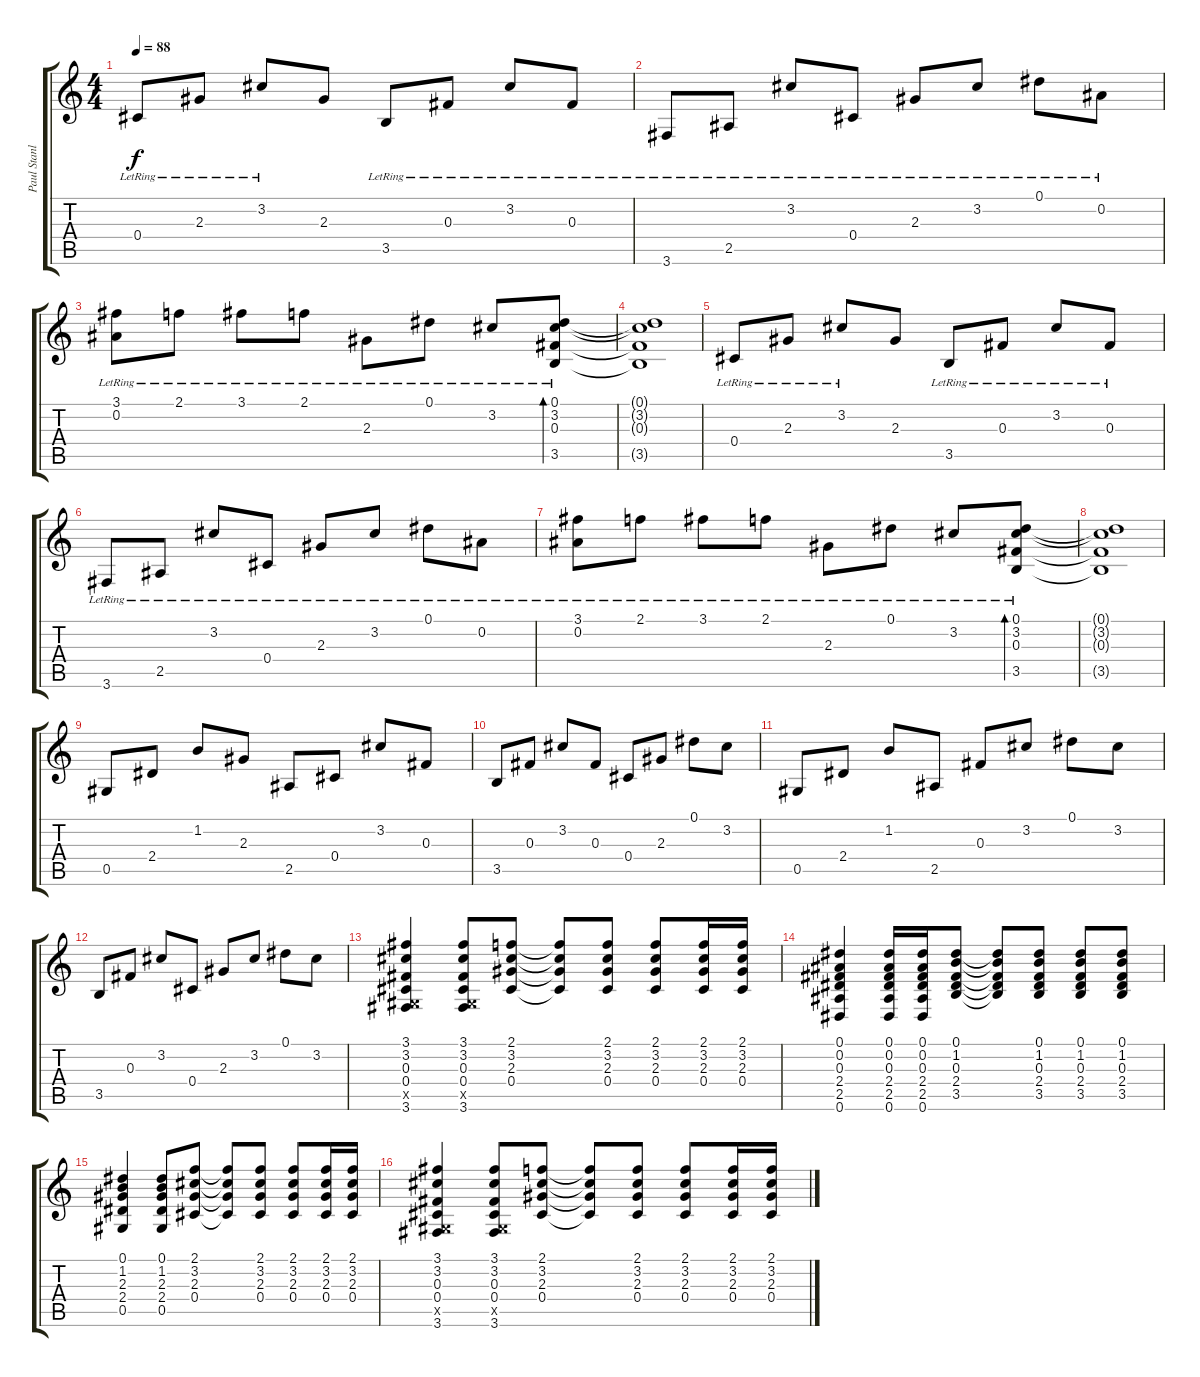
\track ("Paul Stanley" "Paul Stanl") {instrument acousticguitarsteel}
\staff {score tabs}
\tuning (Eb4 Bb3 Gb3 Db3 Ab2 Eb2) {hide}
\ts (4 4)
\tempo 88
\clef g2
\ks c
0.4{lr}.8{dy f instrument acousticguitarsteel} 2.3{lr}.8 3.2{lr}.8 2.3.8 3.5{lr}.8 0.3{lr}.8 3.2{lr}.8 0.3{lr}.8 |
3.6{lr}.8 2.5{lr}.8 3.2{lr}.8 0.4{lr}.8 2.3{lr}.8 3.2{lr}.8 0.1{lr}.8 0.2{lr}.8 |
(3.1{lr} 0.2{lr}).8 2.1{lr}.8 3.1{lr}.8 2.1{lr}.8 2.3{lr}.8 0.1{lr}.8 3.2{lr}.8 (0.1{lr} 3.2{lr} 0.3{lr} 3.5{lr}).8{bd 240} |
(0.1{t} 3.2{t} 0.3{t} 3.5{t}).1 |
0.4{lr}.8 2.3{lr}.8 3.2{lr}.8 2.3.8 3.5{lr}.8 0.3{lr}.8 3.2{lr}.8 0.3{lr}.8 |
3.6{lr}.8 2.5{lr}.8 3.2{lr}.8 0.4{lr}.8 2.3{lr}.8 3.2{lr}.8 0.1{lr}.8 0.2{lr}.8 |
(3.1{lr} 0.2{lr}).8 2.1{lr}.8 3.1{lr}.8 2.1{lr}.8 2.3{lr}.8 0.1{lr}.8 3.2{lr}.8 (0.1{lr} 3.2{lr} 0.3{lr} 3.5{lr}).8{bd 240} |
(0.1{t} 3.2{t} 0.3{t} 3.5{t}).1 |
0.5.8 2.4.8 1.2.8 2.3.8 2.5.8 0.4.8 3.2.8 0.3.8 |
3.5.8 0.3.8 3.2.8 0.3.8 0.4.8 2.3.8 0.1.8 3.2.8 |
0.5.8 2.4.8 1.2.8 2.5.8 0.3.8 3.2.8 0.1.8 3.2.8 |
3.5.8 0.3.8 3.2.8 0.4.8 2.3.8 3.2.8 0.1.8 3.2.8 |
(3.1 3.2 0.3 0.4 0.5{x} 3.6).4 (3.1 3.2 0.3 0.4 0.5{x} 3.6).8 (2.1 3.2 2.3 0.4).8 (2.1{t} 3.2{t} 2.3{t} 0.4{t}).8 (2.1 3.2 2.3 0.4).8 (2.1 3.2 2.3 0.4).8 (2.1 3.2 2.3 0.4).16 (2.1 3.2 2.3 0.4).16 |
(0.1 0.2 0.3 2.4 2.5 0.6).4 (0.1 0.2 0.3 2.4 2.5 0.6).16 (0.1 0.2 0.3 2.4 2.5 0.6).16 (0.1 1.2 0.3 2.4 3.5).8 (0.1{t} 1.2{t} 0.3{t} 2.4{t} 3.5{t}).8 (0.1 1.2 0.3 2.4 3.5).8 (0.1 1.2 0.3 2.4 3.5).8 (0.1 1.2 0.3 2.4 3.5).8 |
(0.1 1.2 2.3 2.4 0.5).4 (0.1 1.2 2.3 2.4 0.5).8 (2.1 3.2 2.3 0.4).8 (2.1{t} 3.2{t} 2.3{t} 0.4{t}).8 (2.1 3.2 2.3 0.4).8 (2.1 3.2 2.3 0.4).8 (2.1 3.2 2.3 0.4).16 (2.1 3.2 2.3 0.4).16 |
(3.1 3.2 0.3 0.4 0.5{x} 3.6).4 (3.1 3.2 0.3 0.4 0.5{x} 3.6).8 (2.1 3.2 2.3 0.4).8 (2.1{t} 3.2{t} 2.3{t} 0.4{t}).8 (2.1 3.2 2.3 0.4).8 (2.1 3.2 2.3 0.4).8 (2.1 3.2 2.3 0.4).16 (2.1 3.2 2.3 0.4).16
